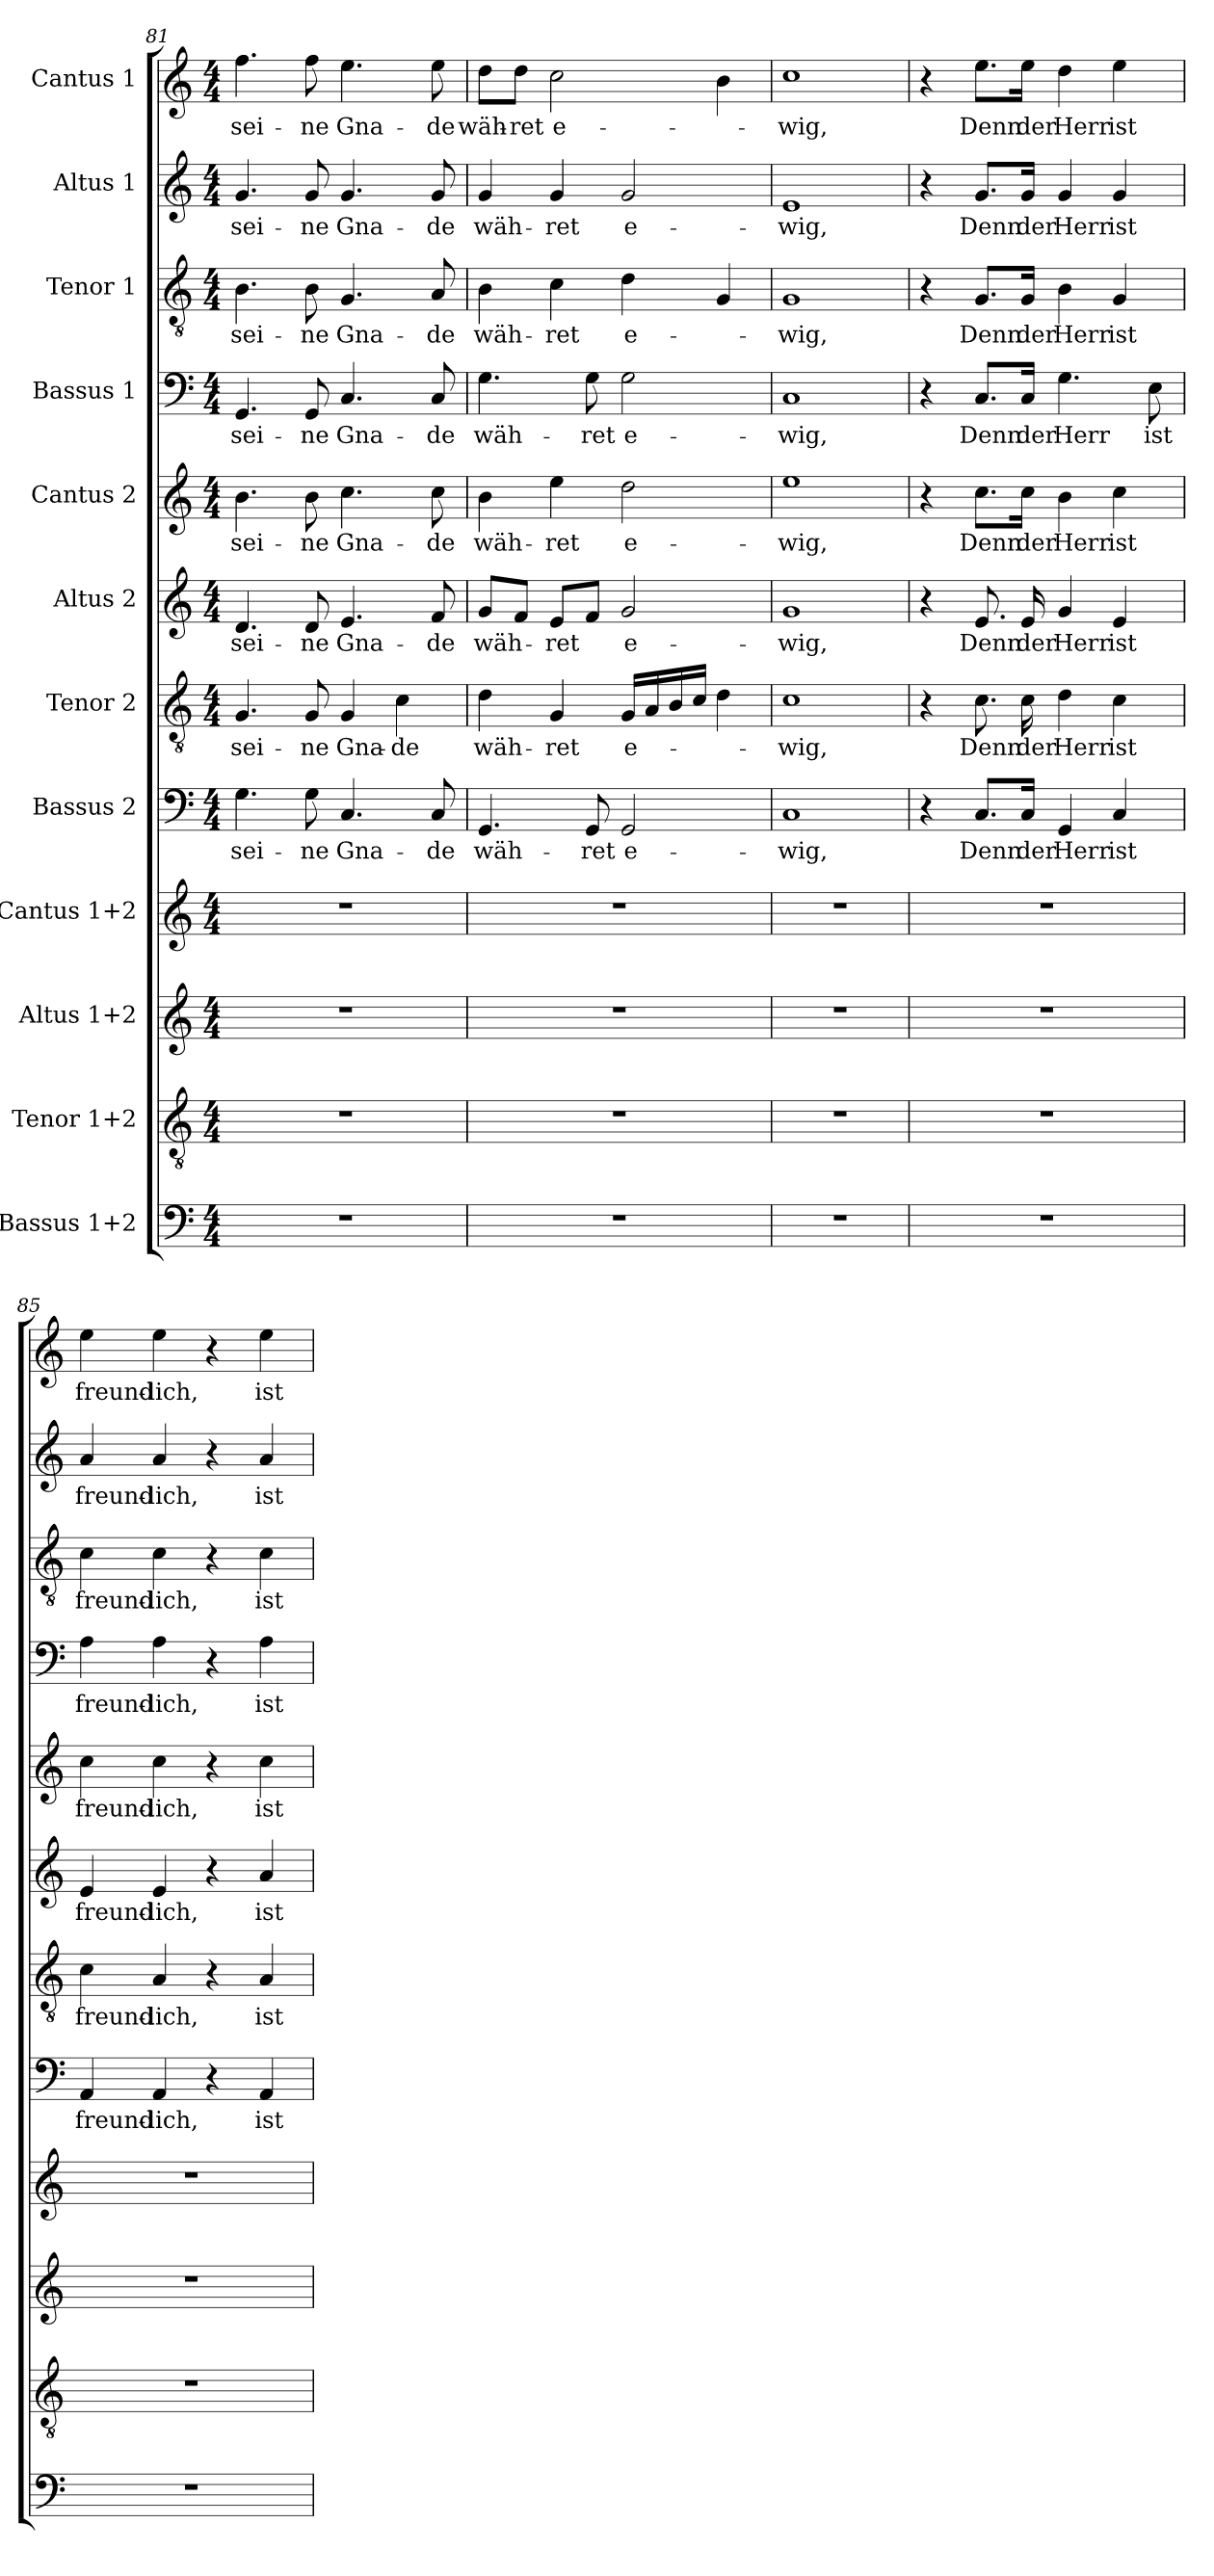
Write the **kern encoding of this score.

**kern	**kern	**kern	**kern	**kern	**text	**kern	**text	**kern	**text	**kern	**text	**kern	**text	**kern	**text	**kern	**text	**kern	**text
*part12	*part11	*part10	*part9	*part8	*part8	*part7	*part7	*part6	*part6	*part5	*part5	*part4	*part4	*part3	*part3	*part2	*part2	*part1	*part1
*staff12	*staff11	*staff10	*staff9	*staff8	*staff8	*staff7	*staff7	*staff6	*staff6	*staff5	*staff5	*staff4	*staff4	*staff3	*staff3	*staff2	*staff2	*staff1	*staff1
*I"Bassus 1+2	*I"Tenor 1+2	*I"Altus 1+2	*I"Cantus 1+2	*I"Bassus 2	*	*I"Tenor  2	*	*I"Altus 2	*	*I"Cantus 2	*	*I"Bassus 1	*	*I"Tenor  1	*	*I"Altus 1	*	*I"Cantus 1	*
*clefF4	*clefGv2	*clefG2	*clefG2	*clefF4	*	*clefGv2	*	*clefG2	*	*clefG2	*	*clefF4	*	*clefGv2	*	*clefG2	*	*clefG2	*
*k[]	*k[]	*k[]	*k[]	*k[]	*	*k[]	*	*k[]	*	*k[]	*	*k[]	*	*k[]	*	*k[]	*	*k[]	*
*M4/4	*M4/4	*M4/4	*M4/4	*M4/4	*	*M4/4	*	*M4/4	*	*M4/4	*	*M4/4	*	*M4/4	*	*M4/4	*	*M4/4	*
=81	=81	=81	=81	=81	=81	=81	=81	=81	=81	=81	=81	=81	=81	=81	=81	=81	=81	=81	=81
1r	1r	1r	1r	4.G\	sei-	4.G/	sei-	4.d/	sei-	4.b\	sei-	4.GG/	sei-	4.B\	sei-	4.g/	sei-	4.ff\	sei-
.	.	.	.	8G\	-ne	8G/	-ne	8d/	-ne	8b\	-ne	8GG/	-ne	8B\	-ne	8g/	-ne	8ff\	-ne
.	.	.	.	4.C/	Gna-	4G/	Gna-	4.e/	Gna-	4.cc\	Gna-	4.C/	Gna-	4.G/	Gna-	4.g/	Gna-	4.ee\	Gna-
.	.	.	.	.	.	4c\	-de	.	.	.	.	.	.	.	.	.	.	.	.
.	.	.	.	8C/	-de	.	.	8f/	-de	8cc\	-de	8C/	-de	8A/	-de	8g/	-de	8ee\	-de
=82	=82	=82	=82	=82	=82	=82	=82	=82	=82	=82	=82	=82	=82	=82	=82	=82	=82	=82	=82
1r	1r	1r	1r	4.GG/	wäh-	4d\	wäh-	8g/L	wäh-	4b\	wäh-	4.G\	wäh-	4B\	wäh-	4g/	wäh-	8dd\L	wäh-
.	.	.	.	.	.	.	.	8f/J	.	.	.	.	.	.	.	.	.	8dd\J	-ret
.	.	.	.	.	.	4G/	-ret	8e/L	-ret	4ee\	-ret	.	.	4c\	-ret	4g/	-ret	2cc\	e-
.	.	.	.	8GG/	-ret	.	.	8f/J	.	.	.	8G\	-ret	.	.	.	.	.	.
.	.	.	.	2GG/	e-	16G/LL	e-	2g/	e-	2dd\	e-	2G\	e-	4d\	e-	2g/	e-	.	.
.	.	.	.	.	.	16A/	.	.	.	.	.	.	.	.	.	.	.	.	.
.	.	.	.	.	.	16B/	.	.	.	.	.	.	.	.	.	.	.	.	.
.	.	.	.	.	.	16c/JJ	.	.	.	.	.	.	.	.	.	.	.	.	.
.	.	.	.	.	.	4d\	.	.	.	.	.	.	.	4G/	.	.	.	4b\	.
=83	=83	=83	=83	=83	=83	=83	=83	=83	=83	=83	=83	=83	=83	=83	=83	=83	=83	=83	=83
1r	1r	1r	1r	1C	-wig,	1c	-wig,	1g	-wig,	1ee	-wig,	1C	-wig,	1G	-wig,	1e	-wig,	1cc	-wig,
=84	=84	=84	=84	=84	=84	=84	=84	=84	=84	=84	=84	=84	=84	=84	=84	=84	=84	=84	=84
1r	1r	1r	1r	4r	.	4r	.	4r	.	4r	.	4r	.	4r	.	4r	.	4r	.
.	.	.	.	8.C/L	Denn	8.c\	Denn	8.e/	Denn	8.cc\L	Denn	8.C/L	Denn	8.G/L	Denn	8.g/L	Denn	8.ee\L	Denn
.	.	.	.	16C/Jk	der	16c\	der	16e/	der	16cc\Jk	der	16C/Jk	der	16G/Jk	der	16g/Jk	der	16ee\Jk	der
.	.	.	.	4GG/	Herr	4d\	Herr	4g/	Herr	4b\	Herr	4.G\	Herr	4B\	Herr	4g/	Herr	4dd\	Herr
.	.	.	.	4C/	ist	4c\	ist	4e/	ist	4cc\	ist	.	.	4G/	ist	4g/	ist	4ee\	ist
.	.	.	.	.	.	.	.	.	.	.	.	8E\	ist	.	.	.	.	.	.
!!LO:LB:g=z
=85	=85	=85	=85	=85	=85	=85	=85	=85	=85	=85	=85	=85	=85	=85	=85	=85	=85	=85	=85
1r	1r	1r	1r	4AA/	freund-	4c\	freund-	4e/	freund-	4cc\	freund-	4A\	freund-	4c\	freund-	4a/	freund-	4ee\	freund-
.	.	.	.	4AA/	-lich,	4A/	-lich,	4e/	-lich,	4cc\	-lich,	4A\	-lich,	4c\	-lich,	4a/	-lich,	4ee\	-lich,
.	.	.	.	4r	.	4r	.	4r	.	4r	.	4r	.	4r	.	4r	.	4r	.
.	.	.	.	4AA/	ist	4A/	ist	4a/	ist	4cc\	ist	4A\	ist	4c\	ist	4a/	ist	4ee\	ist
=	=	=	=	=	=	=	=	=	=	=	=	=	=	=	=	=	=	=	=
*-	*-	*-	*-	*-	*-	*-	*-	*-	*-	*-	*-	*-	*-	*-	*-	*-	*-	*-	*-
